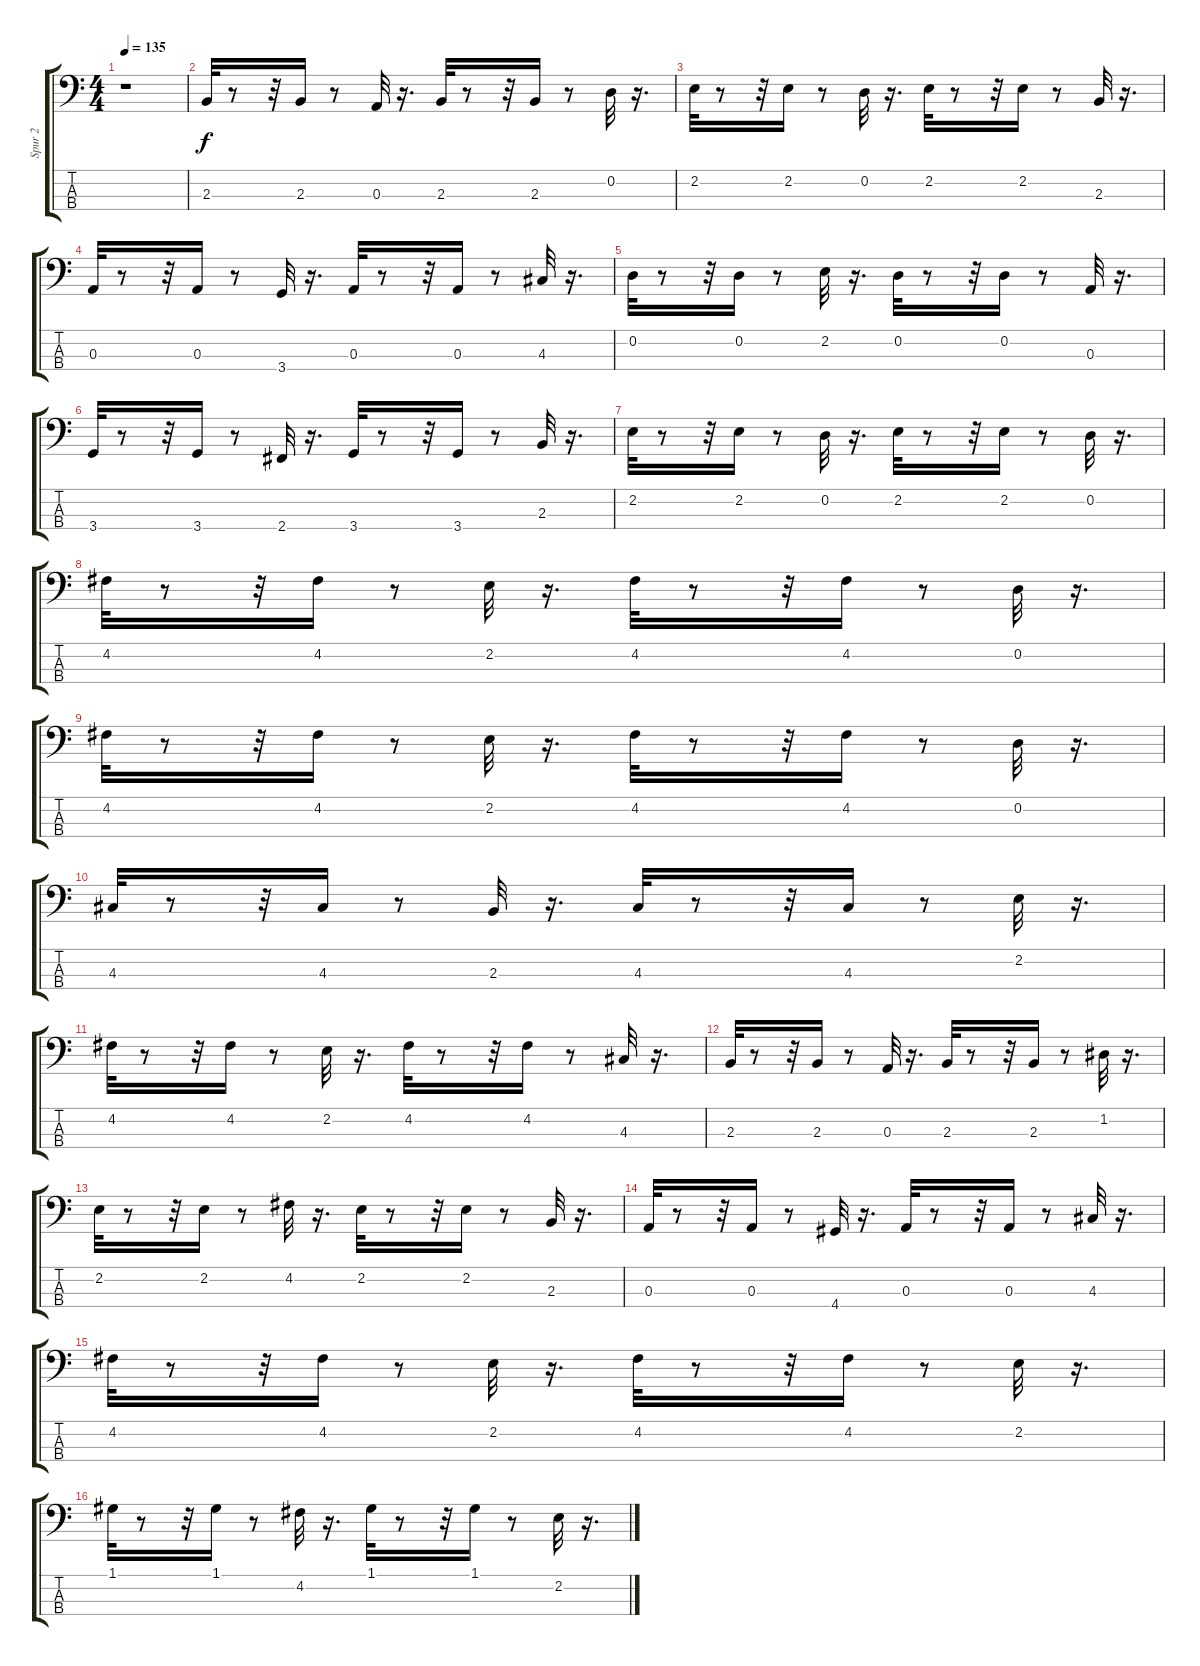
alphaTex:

\track ("Spur 2" "Spur 2") {instrument electricbassfinger}
\staff {score tabs}
\tuning (G2 D2 A1 E1) {hide}
\ts (4 4)
\tempo 135
\clef f4
\ks c
r.1{dy f} |
2.3.32 r.8 r.32 2.3.16 r.8 0.3.32 r.16{d} 2.3.32 r.8 r.32 2.3.16 r.8 0.2.32 r.16{d} |
2.2.32 r.8 r.32 2.2.16 r.8 0.2.32 r.16{d} 2.2.32 r.8 r.32 2.2.16 r.8 2.3.32 r.16{d} |
0.3.32 r.8 r.32 0.3.16 r.8 3.4.32 r.16{d} 0.3.32 r.8 r.32 0.3.16 r.8 4.3.32 r.16{d} |
0.2.32 r.8 r.32 0.2.16 r.8 2.2.32 r.16{d} 0.2.32 r.8 r.32 0.2.16 r.8 0.3.32 r.16{d} |
3.4.32 r.8 r.32 3.4.16 r.8 2.4.32 r.16{d} 3.4.32 r.8 r.32 3.4.16 r.8 2.3.32 r.16{d} |
2.2.32 r.8 r.32 2.2.16 r.8 0.2.32 r.16{d} 2.2.32 r.8 r.32 2.2.16 r.8 0.2.32 r.16{d} |
4.2.32 r.8 r.32 4.2.16 r.8 2.2.32 r.16{d} 4.2.32 r.8 r.32 4.2.16 r.8 0.2.32 r.16{d} |
4.2.32 r.8 r.32 4.2.16 r.8 2.2.32 r.16{d} 4.2.32 r.8 r.32 4.2.16 r.8 0.2.32 r.16{d} |
4.3.32 r.8 r.32 4.3.16 r.8 2.3.32 r.16{d} 4.3.32 r.8 r.32 4.3.16 r.8 2.2.32 r.16{d} |
4.2.32 r.8 r.32 4.2.16 r.8 2.2.32 r.16{d} 4.2.32 r.8 r.32 4.2.16 r.8 4.3.32 r.16{d} |
2.3.32 r.8 r.32 2.3.16 r.8 0.3.32 r.16{d} 2.3.32 r.8 r.32 2.3.16 r.8 1.2.32 r.16{d} |
2.2.32 r.8 r.32 2.2.16 r.8 4.2.32 r.16{d} 2.2.32 r.8 r.32 2.2.16 r.8 2.3.32 r.16{d} |
0.3.32 r.8 r.32 0.3.16 r.8 4.4.32 r.16{d} 0.3.32 r.8 r.32 0.3.16 r.8 4.3.32 r.16{d} |
4.2.32 r.8 r.32 4.2.16 r.8 2.2.32 r.16{d} 4.2.32 r.8 r.32 4.2.16 r.8 2.2.32 r.16{d} |
1.1.32 r.8 r.32 1.1.16 r.8 4.2.32 r.16{d} 1.1.32 r.8 r.32 1.1.16 r.8 2.2.32 r.16{d}
